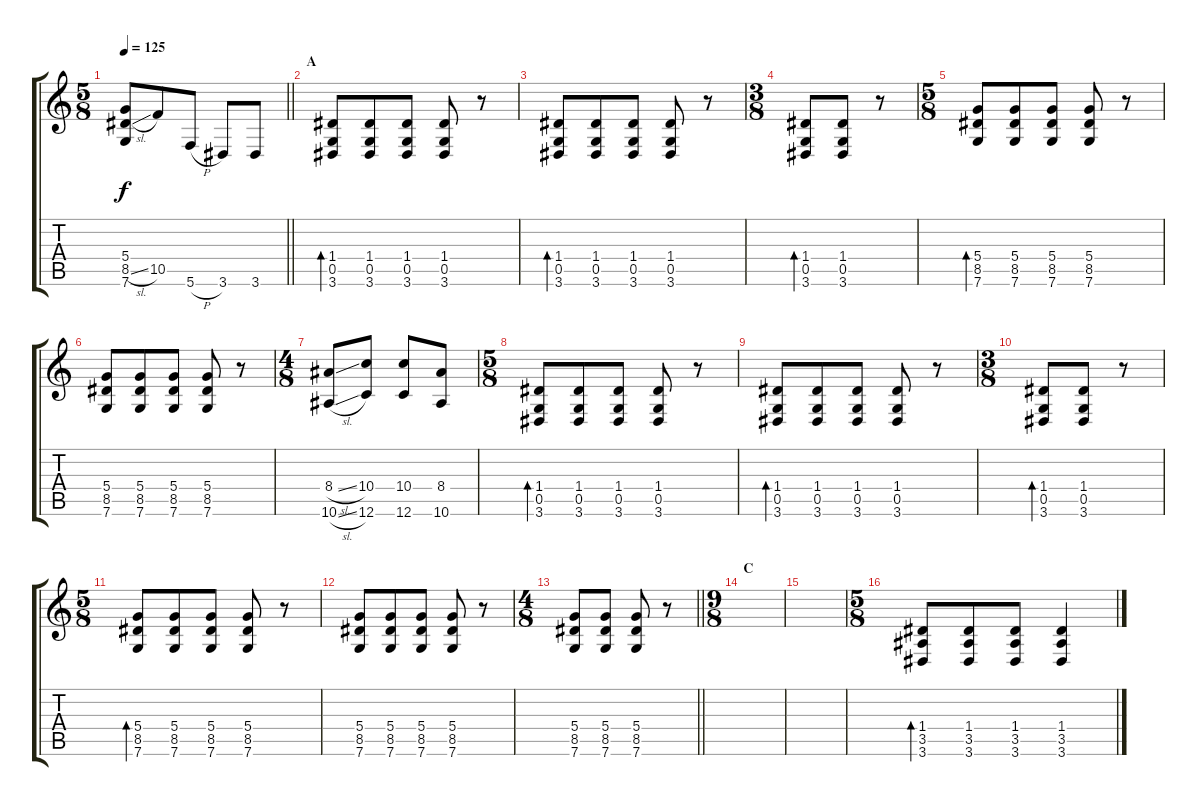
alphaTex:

\track "" {instrument electricguitarmuted}
\staff {score tabs}
\tuning (G4 E4 A3 D3 G2 C2) {hide}
\ts (5 8)
\tempo 125
\clef g2
\barLineRight lightlight
\ks c
(5.4 8.5{sl} 7.6).8{dy f} 10.5.8 5.6{h}.8 3.6.8 3.6.8 |
\section ("" "A")
(1.4 0.5 3.6).8{bd 240 instrument electricguitarmuted} (1.4 0.5 3.6).8 (1.4 0.5 3.6).8 (1.4 0.5 3.6).8 r.8 |
(1.4 0.5 3.6).8{bd 240} (1.4 0.5 3.6).8 (1.4 0.5 3.6).8 (1.4 0.5 3.6).8 r.8 |
\ts (3 8)
(1.4 0.5 3.6).8{bd 240} (1.4 0.5 3.6).8 r.8 |
\ts (5 8)
(5.4 8.5 7.6).8{bd 240} (5.4 8.5 7.6).8 (5.4 8.5 7.6).8 (5.4 8.5 7.6).8 r.8 |
(5.4 8.5 7.6).8 (5.4 8.5 7.6).8 (5.4 8.5 7.6).8 (5.4 8.5 7.6).8 r.8 |
\ts (4 8)
(8.4{sl} 10.6{sl}).8 (10.4 12.6).8 (10.4 12.6).8 (8.4 10.6).8 |
\ts (5 8)
(1.4 0.5 3.6).8{bd 240} (1.4 0.5 3.6).8 (1.4 0.5 3.6).8 (1.4 0.5 3.6).8 r.8 |
(1.4 0.5 3.6).8{bd 240} (1.4 0.5 3.6).8 (1.4 0.5 3.6).8 (1.4 0.5 3.6).8 r.8 |
\ts (3 8)
(1.4 0.5 3.6).8{bd 240} (1.4 0.5 3.6).8 r.8 |
\ts (5 8)
(5.4 8.5 7.6).8{bd 240} (5.4 8.5 7.6).8 (5.4 8.5 7.6).8 (5.4 8.5 7.6).8 r.8 |
(5.4 8.5 7.6).8 (5.4 8.5 7.6).8 (5.4 8.5 7.6).8 (5.4 8.5 7.6).8 r.8 |
\ts (4 8)
\barLineRight lightlight
(5.4 8.5 7.6).8 (5.4 8.5 7.6).8 (5.4 8.5 7.6).8 r.8 |
\ts (9 8)
\section ("" "C")
|
|
\ts (5 8)
(1.4 3.5 3.6).8{bd 240 instrument distortionguitar} (1.4 3.5 3.6).8 (1.4 3.5 3.6).8 (1.4 3.5 3.6).4
